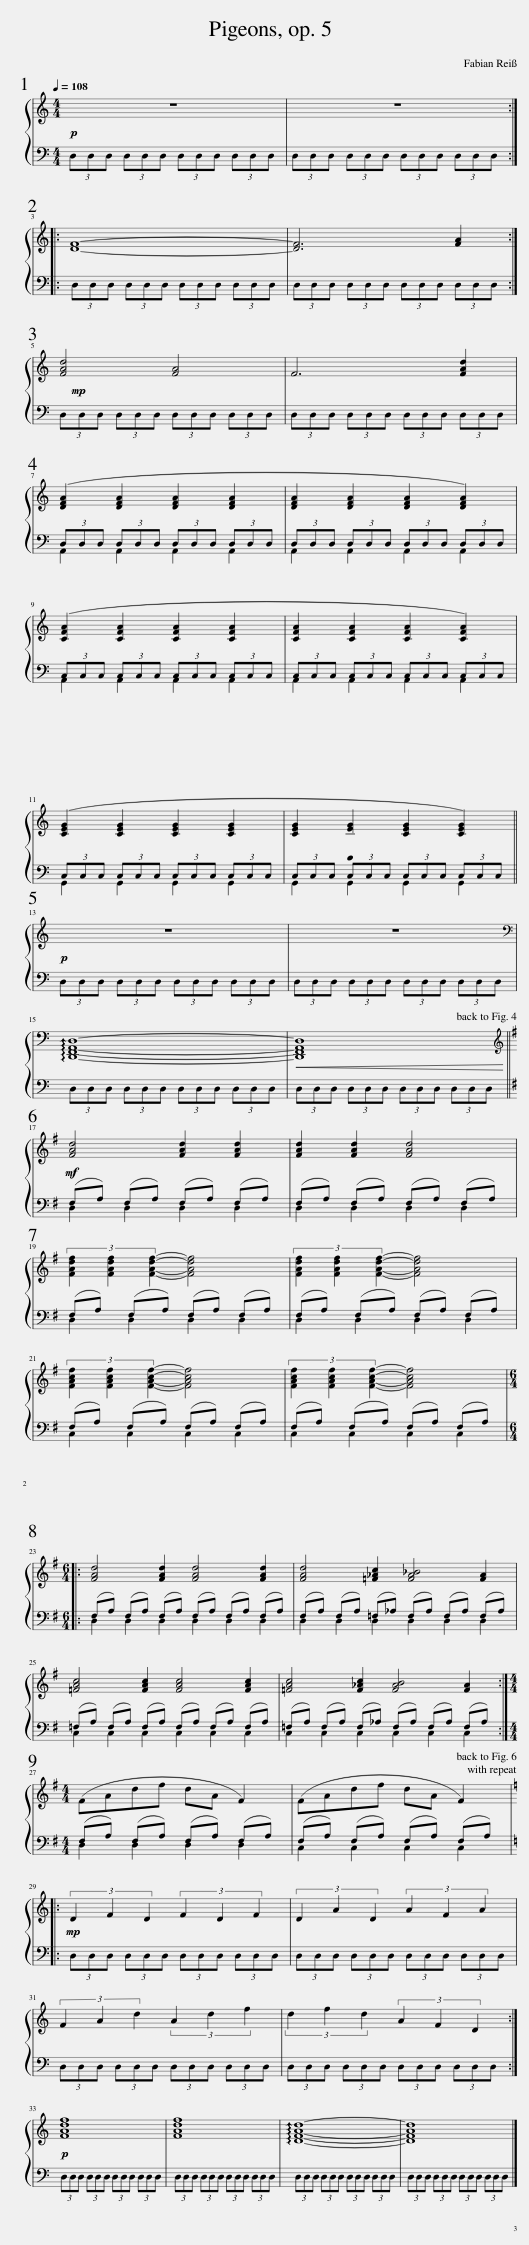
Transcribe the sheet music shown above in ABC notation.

X:1
%%score { 1 | ( 2 3 ) }
L:1/8
Q:1/4=108
M:4/4
I:linebreak $
K:C
V:1 treble
V:2 bass
V:3 bass
V:1
!p! z8 | z8 ::$ [DF]8- | [DF]6 [FA]2 :|$ [FAd]4 [FA]4!mp! | %5
 F6 [FAd]2 |$ ([DFA]2 [DFA]2 [DFA]2 [DFA]2 | [DFA]2 [DFA]2 [DFA]2 [DFA]2) |$ ([CFA]2 [CFA]2 [CFA]2 [CFA]2 | [CFA]2 [CFA]2 [CFA]2 [CFA]2) |$ %10
 ([CEG]2 [CEG]2 [CEG]2 [CEG]2 | [CEG]2 [CEG]2 [CEG]2 [CEG]2) ||$!p! z8 | z8 |$[K:bass] !arpeggio![D,,F,,A,,D,]8- | %15
 [D,,F,,A,,D,]8 ||$[K:G][K:treble]!mf! [FAd]4 [FAd]2 [FAd]2 | [FAd]2 [FAd]2 [FAd]4 |$ (3[FAdf]2 [FAdf]2 [FAdf]2- [FAdf]4 | (3[FAdf]2 [FAdf]2 [FAdf]2- [FAdf]4 |$ %20
 (3[FAcf]2 [FAcf]2 [FAcf]2- [FAcf]4 | (3[FAcf]2 [FAcf]2 [FAcf]2- [FAcf]4 |:$[M:6/4] [FAd]4 [FAd]2 [FAd]4 [FAd]2 | [FAd]4 [=F_Ac]2 [FA_B]4 [FA]2 |$ [=FAc]4 [FAc]2 [FAc]4 [FAc]2 | %25
 [=FAc]4 [F_Ac]2 [FAB]4 [FA]2 :|$[M:4/4] (FAdf dA F2) | (FAdf dA F2) |:$[K:C]!mp! (3D2 F2 D2 (3F2 D2 F2 | (3D2 A2 D2 (3A2 F2 A2 |$ %30
 (3F2 A2 d2 (3A2 d2 f2 | (3d2 f2 d2 (3A2 F2 D2 :|$!p! [FAdf]8 | [FAdf]8 | !arpeggio![DFAd]8- | %35
 [DFAd]8 |] %36
V:2
 (3D,D,D, (3D,D,D, (3D,D,D, (3D,D,D, | (3D,D,D, (3D,D,D, (3D,D,D, (3D,D,D, ::$ (3D,D,D, (3D,D,D, (3D,D,D, (3D,D,D, | (3D,D,D, (3D,D,D, (3D,D,D, (3D,D,D, :|$ (3D,D,D, (3D,D,D, (3D,D,D, (3D,D,D, | %5
 (3D,D,D, (3D,D,D, (3D,D,D, (3D,D,D, |$ (3D,D,D, (3D,D,D, (3D,D,D, (3D,D,D, | (3D,D,D, (3D,D,D, (3D,D,D, (3D,D,D, |$ (3C,C,C, (3C,C,C, (3C,C,C, (3C,C,C, | (3C,C,C, (3C,C,C, (3C,C,C, (3C,C,C, |$ %10
 (3C,C,C, (3C,C,C, (3C,C,C, (3C,C,C, | (3C,C,C, (3C,C,C, (3C,C,C, (3C,C,C, ||$ (3D,D,D, (3D,D,D, (3D,D,D, (3D,D,D, | (3D,D,D, (3D,D,D, (3D,D,D, (3D,D,D, |$ (3D,D,D, (3D,D,D, (3D,D,D, (3D,D,D, | %15
!<(! (3D,D,D, (3D,D,D, (3D,D,D, (3D,D,D,!<)! ||$[K:G] (F,A,) (F,A,) (F,A,) (F,A,) | (F,A,) (F,A,) (F,A,) (F,A,) |$ (F,A,) (F,A,) (F,A,) (F,A,) | (F,A,) (F,A,) (F,A,) (F,A,) |$ %20
 (F,A,) (F,A,) (F,A,) (F,A,) | (F,A,) (F,A,) (F,A,) (F,A,) |:$[M:6/4] (F,A,) (F,A,) (F,A,) (F,A,) (F,A,) (F,A,) | (F,A,) (F,A,) (=F,_A,) (F,A,) (F,A,) (F,A,) |$ (=F,A,) (F,A,) (F,A,) (F,A,) (F,A,) (F,A,) | %25
 (=F,A,) (F,A,) (F,_A,) (F,A,) (F,A,) (F,A,) :|$[M:4/4] (F,A,) (F,A,) (F,A,) (F,A,) | (F,A,) (F,A,) (F,A,) (F,A,) |:$[K:C] (3D,D,D, (3D,D,D, (3D,D,D, (3D,D,D, | (3D,D,D, (3D,D,D, (3D,D,D, (3D,D,D, |$ %30
 (3D,D,D, (3D,D,D, (3D,D,D, (3D,D,D, | (3D,D,D, (3D,D,D, (3D,D,D, (3D,D,D, :|$ (3D,D,D, (3D,D,D, (3D,D,D, (3D,D,D, | (3D,D,D, (3D,D,D, (3D,D,D, (3D,D,D, | (3D,D,D, (3D,D,D, (3D,D,D, (3D,D,D, | %35
 (3D,D,D, (3D,D,D, (3D,D,D, (3D,D,D, |] %36
V:3
 x8 | x8 ::$ x8 | x8 :|$ x8 | %5
 x8 |$ A,,2 A,,2 A,,2 A,,2 | A,,2 A,,2 A,,2 A,,2 |$ A,,2 A,,2 A,,2 A,,2 | A,,2 A,,2 A,,2 A,,2 |$ %10
 G,,2 G,,2 G,,2 G,,2 | G,,2 G,,2 G,,2 G,,2 ||$ x8 | x8 |$ x8 | %15
 x8 ||$[K:G] D,2 D,2 D,2 D,2 | D,2 D,2 D,2 D,2 |$ D,2 D,2 D,2 D,2 | D,2 D,2 D,2 D,2 |$ %20
 C,2 C,2 C,2 C,2 | C,2 C,2 C,2 C,2 |:$[M:6/4] D,2 D,2 D,2 D,2 D,2 D,2 | D,2 D,2 D,2 D,2 D,2 D,2 |$ C,2 C,2 C,2 C,2 C,2 C,2 | %25
 C,2 C,2 C,2 C,2 C,2 C,2 :|$[M:4/4] D,2 D,2 D,2 D,2 | C,2 C,2 C,2 C,2 |:$[K:C] x8 | x8 |$ %30
 x8 | x8 :|$ x8 | x8 | x8 | %35
 x8 |] %36
